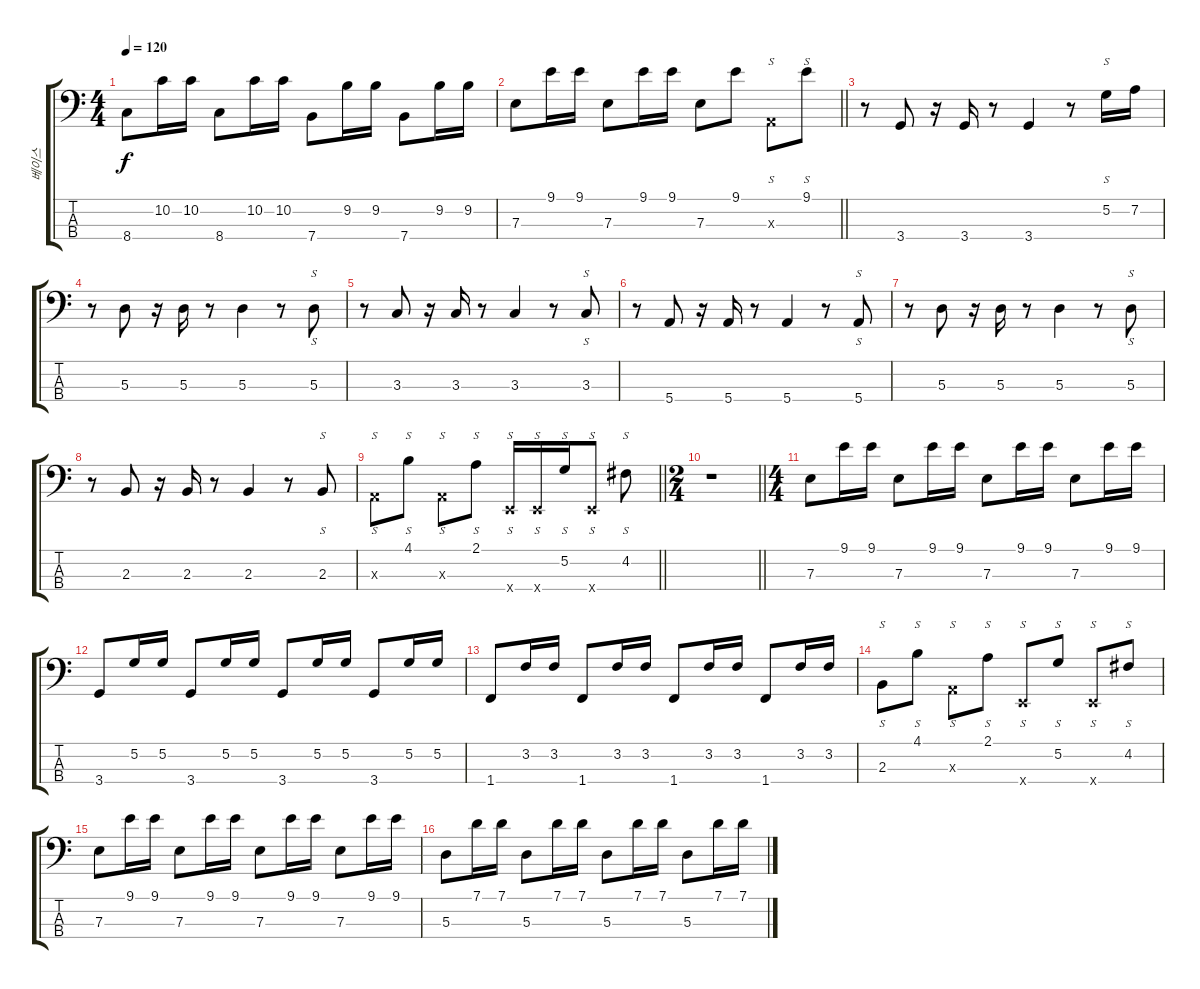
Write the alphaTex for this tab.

\track ("베이스" "베이스") {instrument slapbass1}
\staff {score tabs}
\tuning (G2 D2 A1 E1) {hide}
\ts (4 4)
\tempo 120
\clef f4
\ks c
8.4.8{dy f} 10.2.16 10.2.16 8.4.8 10.2.16 10.2.16 7.4.8 9.2.16 9.2.16 7.4.8 9.2.16 9.2.16 |
\barLineRight lightlight
7.3.8 9.1.16 9.1.16 7.3.8 9.1.16 9.1.16 7.3.8 9.1.8 0.3{x}.8{s} 9.1.8{s} |
r.8 3.4.8 r.16 3.4.16 r.8 3.4.4 r.8 5.2.16{s} 7.2.16 |
r.8 5.3.8 r.16 5.3.16 r.8 5.3.4 r.8 5.3.8{s} |
r.8 3.3.8 r.16 3.3.16 r.8 3.3.4 r.8 3.3.8{s} |
r.8 5.4.8 r.16 5.4.16 r.8 5.4.4 r.8 5.4.8{s} |
r.8 5.3.8 r.16 5.3.16 r.8 5.3.4 r.8 5.3.8{s} |
r.8 2.3.8 r.16 2.3.16 r.8 2.3.4 r.8 2.3.8{s} |
\barLineRight lightlight
0.3{x}.8{s} 4.1.8{s} 0.3{x}.8{s} 2.1.8{s} 0.4{x}.16{s} 0.4{x}.16{s} 5.2.16{s} 0.4{x}.8{s} 4.2.8{s} |
\ts (2 4)
\barLineRight lightlight
r.1 |
\ts (4 4)
7.3.8 9.1.16 9.1.16 7.3.8 9.1.16 9.1.16 7.3.8 9.1.16 9.1.16 7.3.8 9.1.16 9.1.16 |
3.4.8 5.2.16 5.2.16 3.4.8 5.2.16 5.2.16 3.4.8 5.2.16 5.2.16 3.4.8 5.2.16 5.2.16 |
1.4.8 3.2.16 3.2.16 1.4.8 3.2.16 3.2.16 1.4.8 3.2.16 3.2.16 1.4.8 3.2.16 3.2.16 |
2.3.8{s} 4.1.8{s} 0.3{x}.8{s} 2.1.8{s} 0.4{x}.8{s} 5.2.8{s} 0.4{x}.8{s} 4.2.8{s} |
7.3.8 9.1.16 9.1.16 7.3.8 9.1.16 9.1.16 7.3.8 9.1.16 9.1.16 7.3.8 9.1.16 9.1.16 |
5.3.8 7.1.16 7.1.16 5.3.8 7.1.16 7.1.16 5.3.8 7.1.16 7.1.16 5.3.8 7.1.16 7.1.16
